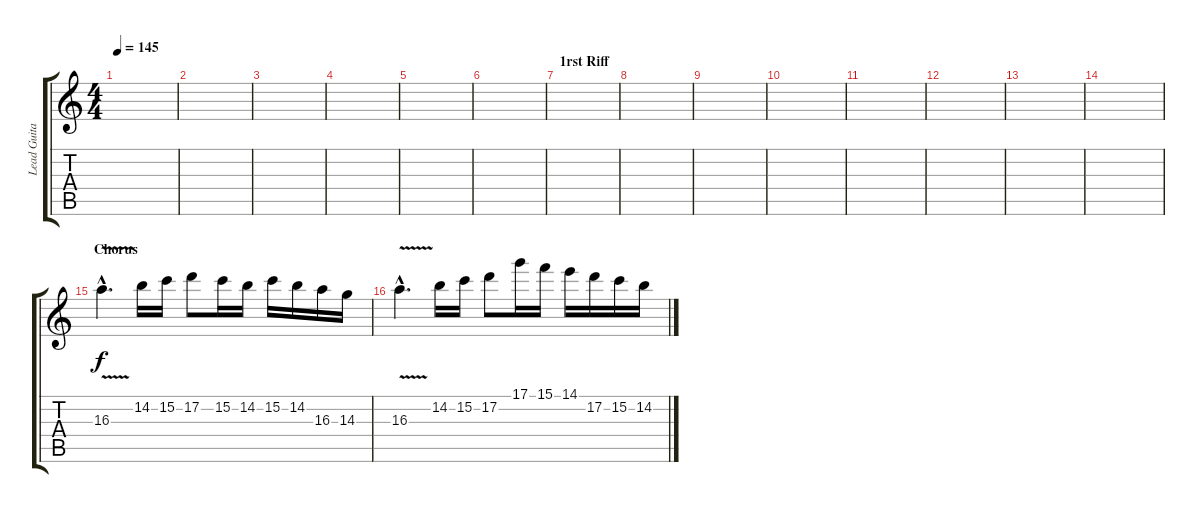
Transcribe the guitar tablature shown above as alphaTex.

\track ("Lead Guitar" "Lead Guita") {instrument distortionguitar}
\staff {score tabs}
\tuning (D4 A3 F3 C3 G2 D2) {hide}
\ts (4 4)
\tempo 145
\clef g2
\ks c
|
|
|
|
|
|
\section ("" "1rst Riff")
|
|
|
|
|
|
|
|
\section ("" "Chorus")
16.3{v hac}.4{d dy f} 14.2.16 15.2.16 17.2.8 15.2.16 14.2.16 15.2.16 14.2.16 16.3.16 14.3.16 |
16.3{v hac}.4{d} 14.2.16 15.2.16 17.2.8 17.1.16 15.1.16 14.1.16 17.2.16 15.2.16 14.2.16
